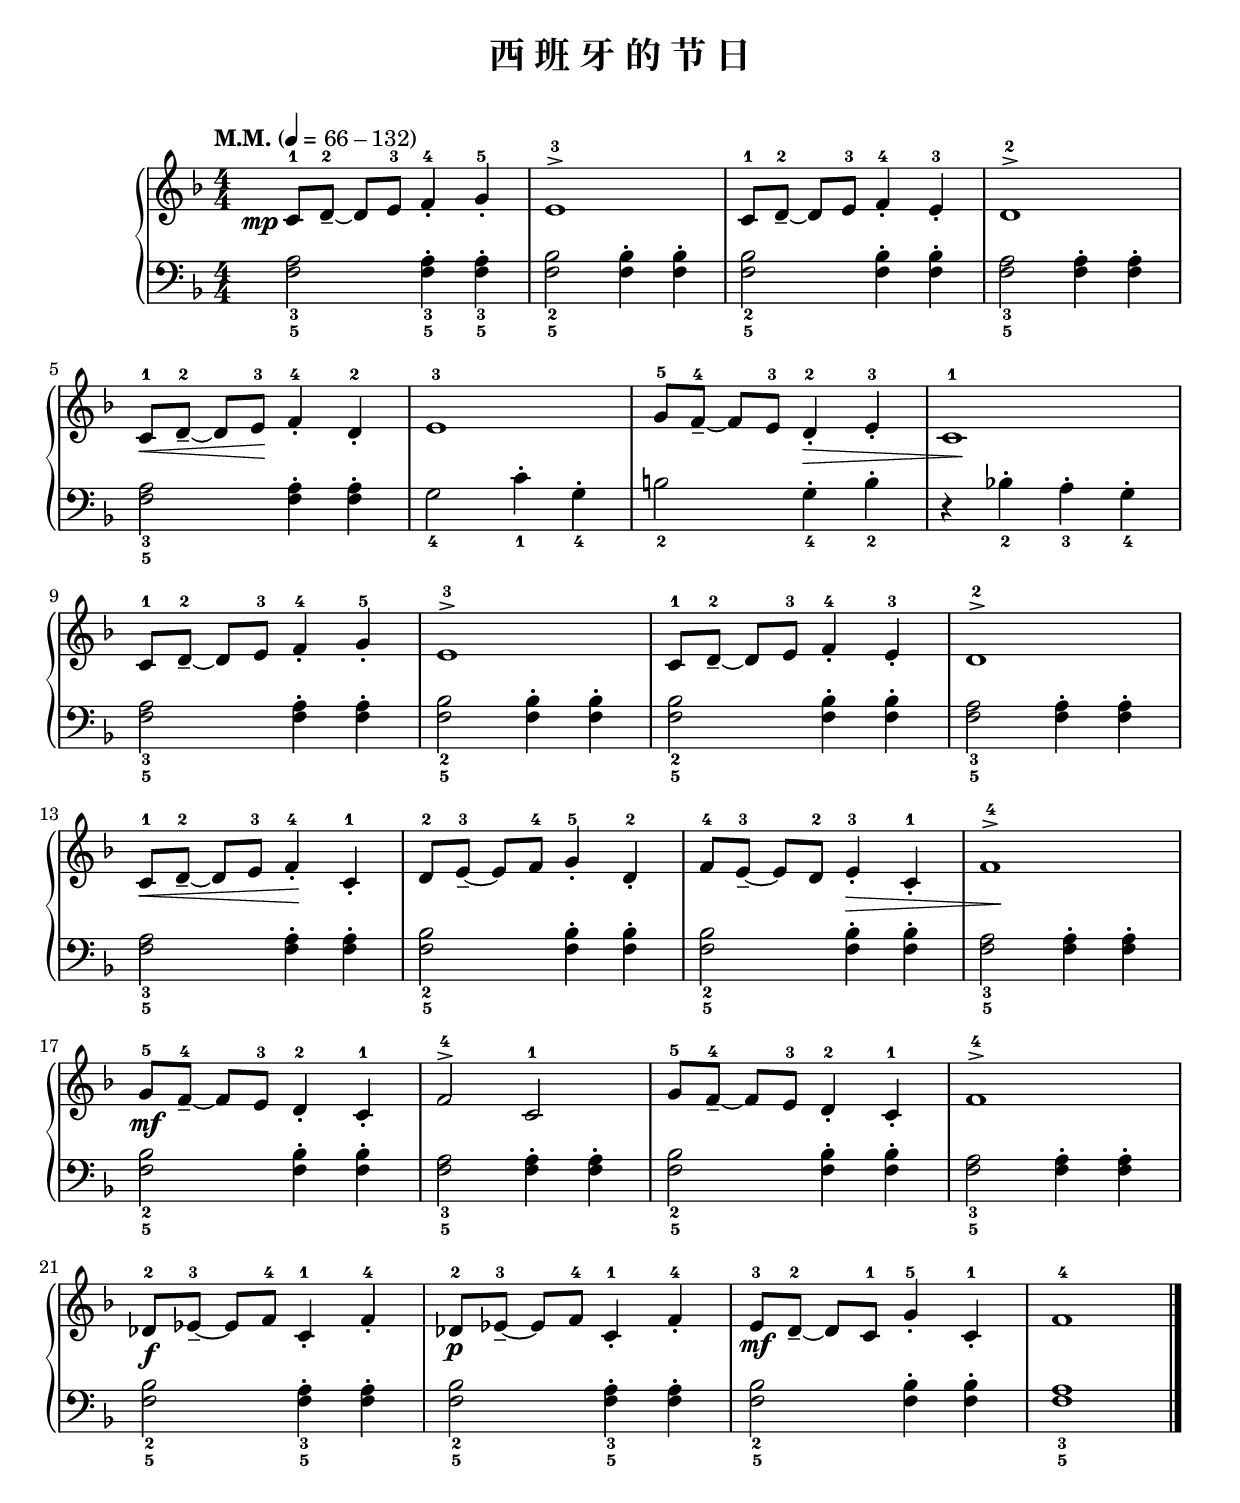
\version "2.18.2"
% 《约翰•汤普森 现代钢琴教程 1》 P52

upper = \relative c'' {
  \clef treble
  \key f \major
  \time 4/4
  \numericTimeSignature
  \tempo "M.M." 4 = 66-132
  \override Hairpin.to-barline = ##f
  
  \once \override DynamicText.X-offset = #-4.2
  c,8-1[\mp d-2_-]~ d[ e-3] f4-4_. g-5_. |
  e1-3^> |
  c8-1[ d-2_-]~ d[ e-3] f4-4_. e-3_. |
  d1-2^> |\break
  
  c8-1[\< d-2_-]~ d[ e-3]\! f4-4_. d-2_. |
  e1-3 |
  g8-5[ f-4_-]~ f[ e-3] d4-2_.\> e-3_. |
  c1-1\! |\break
  
  c8-1[ d-2_-]~ d[ e-3] f4-4_. g-5_. |
  e1-3^> |
  c8-1[ d-2_-]~ d[ e-3] f4-4_. e-3_. |
  d1-2^> |\break
  
  c8-1[\< d-2_-]~ d[ e-3] f4-4_.\! c-1_. |
  d8-2[ e-3_-]~ e[ f-4] g4-5_. d-2_. |
  f8-4[ e-3_-]~ e[ d-2] e4-3_.\> c-1_. |
  f1-4^>\! |\break 
  
  g8-5[\mf f-4_-]~ f[ e-3] d4-2_. c-1_. |
  f2-4^> c-1 |
  g'8-5[ f-4_-]~ f[ e-3] d4-2_. c-1_. |
  f1-4^> |\break
  
  des8-2[\f ees-3_-]~ ees[ f-4] c4-1_. f-4_. |
  des8-2[\p ees-3_-]~ ees[ f-4] c4-1_. f-4_. |
  e8-3[\mf d-2_-]~ d[ c-1] g'4-5_. c,-1_. |
  f1-4 |\bar"|."
}

lower = \relative c {
  \clef bass
  \key f \major
  \time 4/4
  \numericTimeSignature
  
  <a'_3 f_5>2 <a_3 f_5>4-. <a_3 f_5>-. |
  <bes_2 f_5>2 q4-. q-. |
  <bes_2 f_5>2 q4-. q-. |
  <a_3 f_5>2 q4-. q-. |\break
  
  <a_3 f_5>2 q4-. q-. |
  g2_4 c4_1-. g_4-. |
  b2_2 g4_4-. b_2-. |
  r4 bes!_2-. a_3-. g_4-. |\break
  
  <a_3 f_5>2 q4-. q-. |
  <bes_2 f_5>2 q4-. q-. |
  <bes_2 f_5>2 q4-. q-. |
  <a_3 f_5>2 q4-. q-. |\break
  
  <a_3 f_5>2 q4-. q-. |
  <bes_2 f_5>2 q4-. q-. |
  <bes_2 f_5>2 q4-. q-. |
  <a_3 f_5>2 q4-. q-. |\break
  
  <bes_2 f_5>2 q4-. q-. |
  <a_3 f_5>2 q4-. q-. |
  <bes_2 f_5>2 q4-. q-. |
  <a_3 f_5>2 q4-. q-. |\break
  
  <bes_2 f_5>2 <a_3 f_5>4-. q-. |
  <bes_2 f_5>2 <a_3 f_5>4-. q-. |
  <bes_2 f_5>2 q4-. q-. |
  <a_3 f_5>1 |\bar"|."
}

\header {
  title = "西 班 牙 的 节 日"
}
\markup { \vspace #1 }

\score {
  \new GrandStaff <<
    \new Staff = "upper" \upper
    \new Staff = "lower" \lower
  >>
  \layout { }
  \midi { }
}
